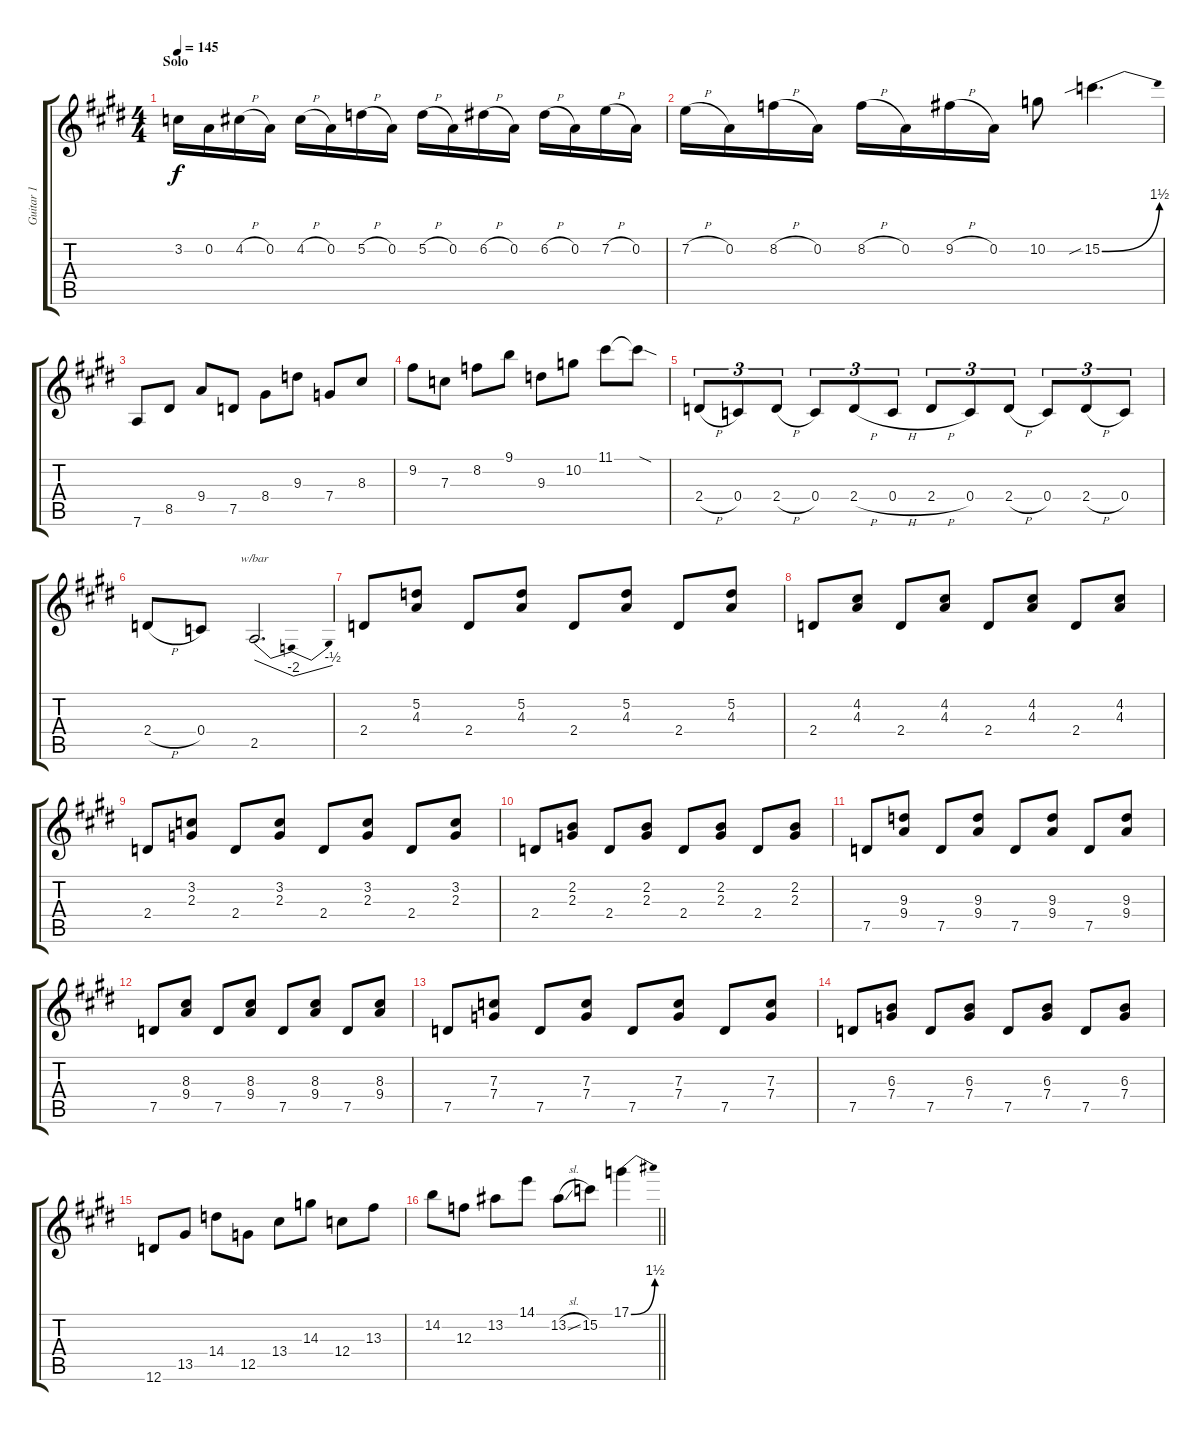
\track ("Guitar 1" "Guitar 1") {instrument overdrivenguitar}
\staff {score tabs}
\tuning (D4 A3 F3 C3 G2 D2) {hide}
\ts (4 4)
\section ("" "Solo")
\tempo 145
\clef g2
\ks e
3.2.16{dy f} 0.2.16 4.2{h}.16 0.2.16 4.2{h}.16 0.2.16 5.2{h}.16 0.2.16 5.2{h}.16 0.2.16 6.2{h}.16 0.2.16 6.2{h}.16 0.2.16 7.2{h}.16 0.2.16 |
7.2{h}.16 0.2.16 8.2{h}.16 0.2.16 8.2{h}.16 0.2.16 9.2{h}.16 0.2.16 10.2.8 15.2{be (bend 0 0 60 6) sib}.4{d} |
7.6.8 8.5.8 9.4.8 7.5.8 8.4.8 9.3.8 7.4.8 8.3.8 |
9.2.8 7.3.8 8.2.8 9.1.8 9.3.8 10.2.8 11.1.8 11.1{sod t}.8 |
2.4{h}.8{tu (3 2)} 0.4.8{tu (3 2)} 2.4{h}.8{tu (3 2)} 0.4.8{tu (3 2)} 2.4{h}.8{tu (3 2)} 0.4{h}.8{tu (3 2)} 2.4{h}.8{tu (3 2)} 0.4.8{tu (3 2)} 2.4{h}.8{tu (3 2)} 0.4.8{tu (3 2)} 2.4{h}.8{tu (3 2)} 0.4.8{tu (3 2)} |
2.4{h}.8 0.4.8 2.5.2{d tbe (dip default 0 0 45 -8 60 -2)} |
2.4.8 (5.2 4.3).8 2.4.8 (5.2 4.3).8 2.4.8 (5.2 4.3).8 2.4.8 (5.2 4.3).8 |
2.4.8 (4.2 4.3).8 2.4.8 (4.2 4.3).8 2.4.8 (4.2 4.3).8 2.4.8 (4.2 4.3).8 |
2.4.8 (3.2 2.3).8 2.4.8 (3.2 2.3).8 2.4.8 (3.2 2.3).8 2.4.8 (3.2 2.3).8 |
2.4.8 (2.2 2.3).8 2.4.8 (2.2 2.3).8 2.4.8 (2.2 2.3).8 2.4.8 (2.2 2.3).8 |
7.5.8 (9.3 9.4).8 7.5.8 (9.3 9.4).8 7.5.8 (9.3 9.4).8 7.5.8 (9.3 9.4).8 |
7.5.8 (8.3 9.4).8 7.5.8 (8.3 9.4).8 7.5.8 (8.3 9.4).8 7.5.8 (8.3 9.4).8 |
7.5.8 (7.3 7.4).8 7.5.8 (7.3 7.4).8 7.5.8 (7.3 7.4).8 7.5.8 (7.3 7.4).8 |
7.5.8 (6.3 7.4).8 7.5.8 (6.3 7.4).8 7.5.8 (6.3 7.4).8 7.5.8 (6.3 7.4).8 |
12.6.8 13.5.8 14.4.8 12.5.8 13.4.8 14.3.8 12.4.8 13.3.8 |
\barLineRight lightlight
14.2.8 12.3.8 13.2.8 14.1.8 13.2{sl}.8 15.2.8 17.1{be (bend 0 0 60 6)}.4
